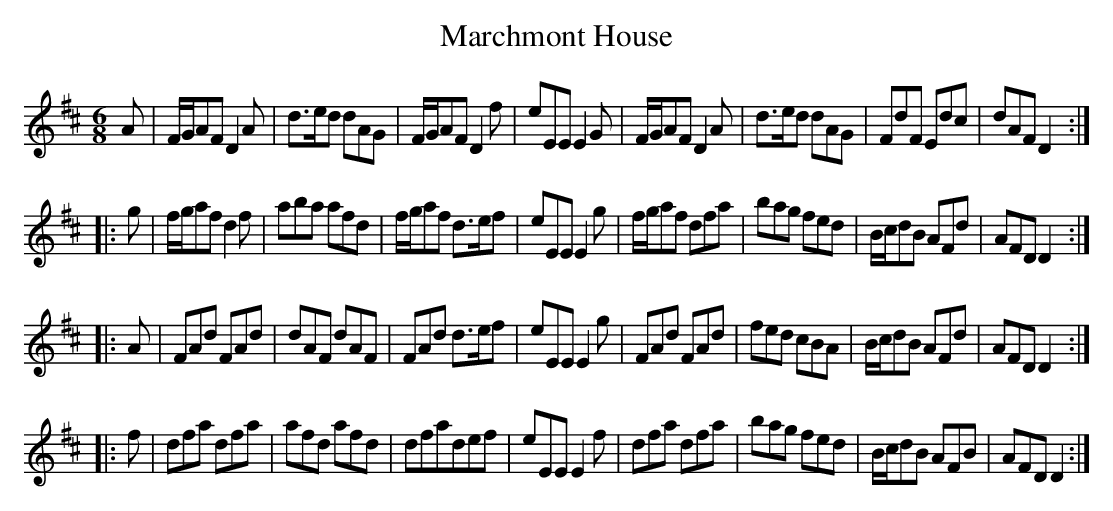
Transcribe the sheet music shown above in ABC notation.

X:1
T: Marchmont House
M: 6/8
L: 1/8
K: D
   A | F/G/AF D2A | d>ed dAG | F/G/AF D2f | eEE E2G | F/G/AF D2A | d>ed dAG | FdF Edc | dAF D2 :|
|: g | f/g/af d2f | aba afd | f/g/af d>ef | eEE E2g | f/g/af dfa | bag fed | B/c/dB AFd | AFD D2 :|
|: A | FAd FAd | dAF dAF | FAd d>ef | eEE E2g | FAd FAd | fed cBA | B/c/dB AFd | AFD D2 :|
|: f | dfa dfa | afd afd | dfadef | eEE E2f  | dfa dfa | bag fed | B/c/dB AFB | AFD D2 :|
